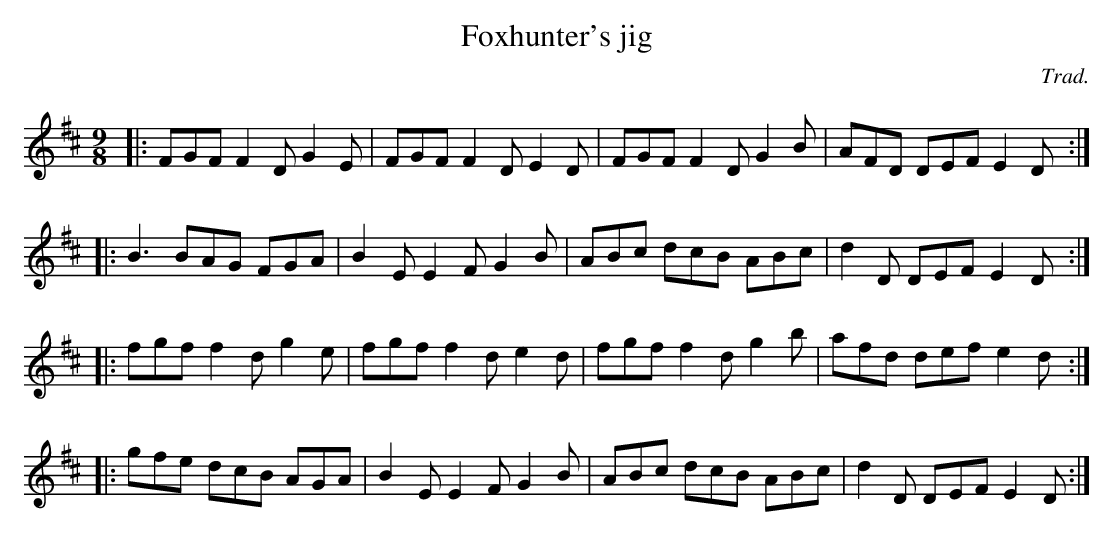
X:1
T:Foxhunter's jig
C:Trad.
M:9/8
K:D
|:FGF F2 D G2 E | FGF F2 D E2 D | FGF F2 D G2 B | AFD DEF E2D :|
|: B3 BAG FGA | B2 E E2 F G2 B | ABc dcB ABc |d2D DEF E2 D:|
|: fgf f2 d g2 e | fgf f2 d e2 d | fgf f2 d g2 b | afd def e2 d :|
|: gfe dcB AGA | B2 E E2 F G2 B | ABc dcB ABc | d2 D DEF E2 D :|
